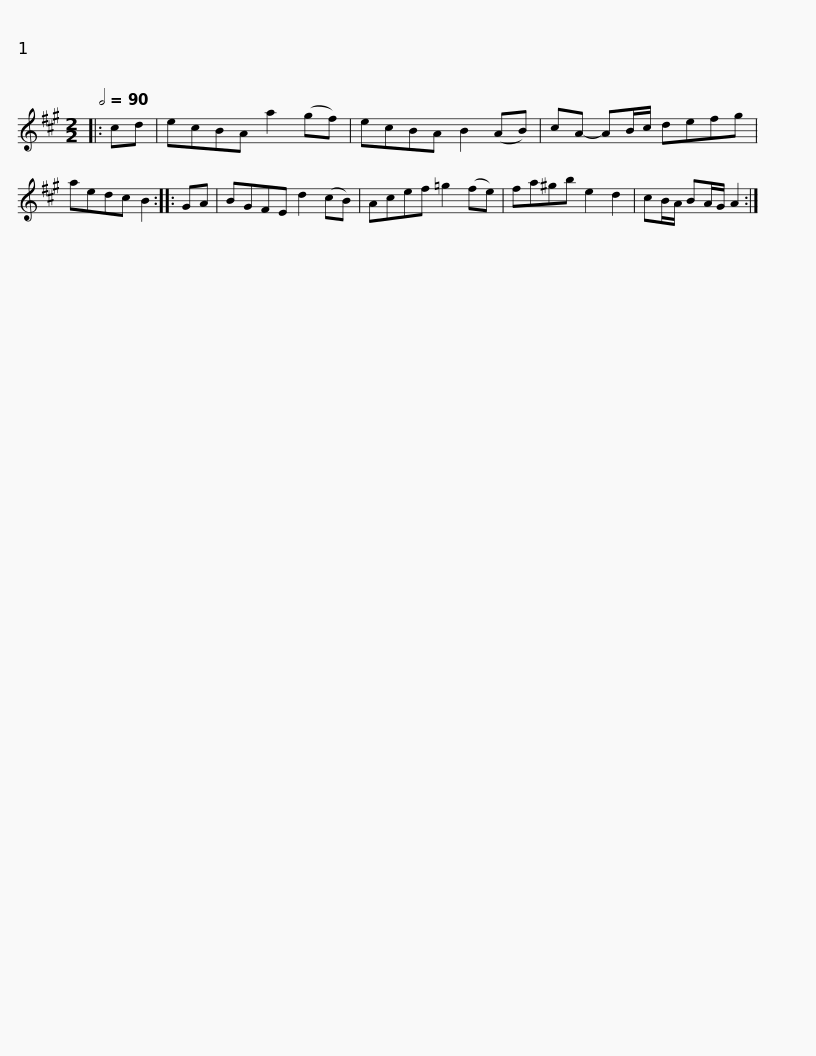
X:1
L:1/8
Q:1/2=90
M:2/2
I:linebreak $
K:A
V:1 treble
V:1
|: cd | ecBA a2 (gf) | ecBA B2 (AB) | cA- AB/c/ defg | aedc B2 :: %5
 GA | BGFE d2 (cB) |$ Acef =g2 (fe) | fa^gb e2 d2 | cB/A/ BA/G/ A2 :| %10
